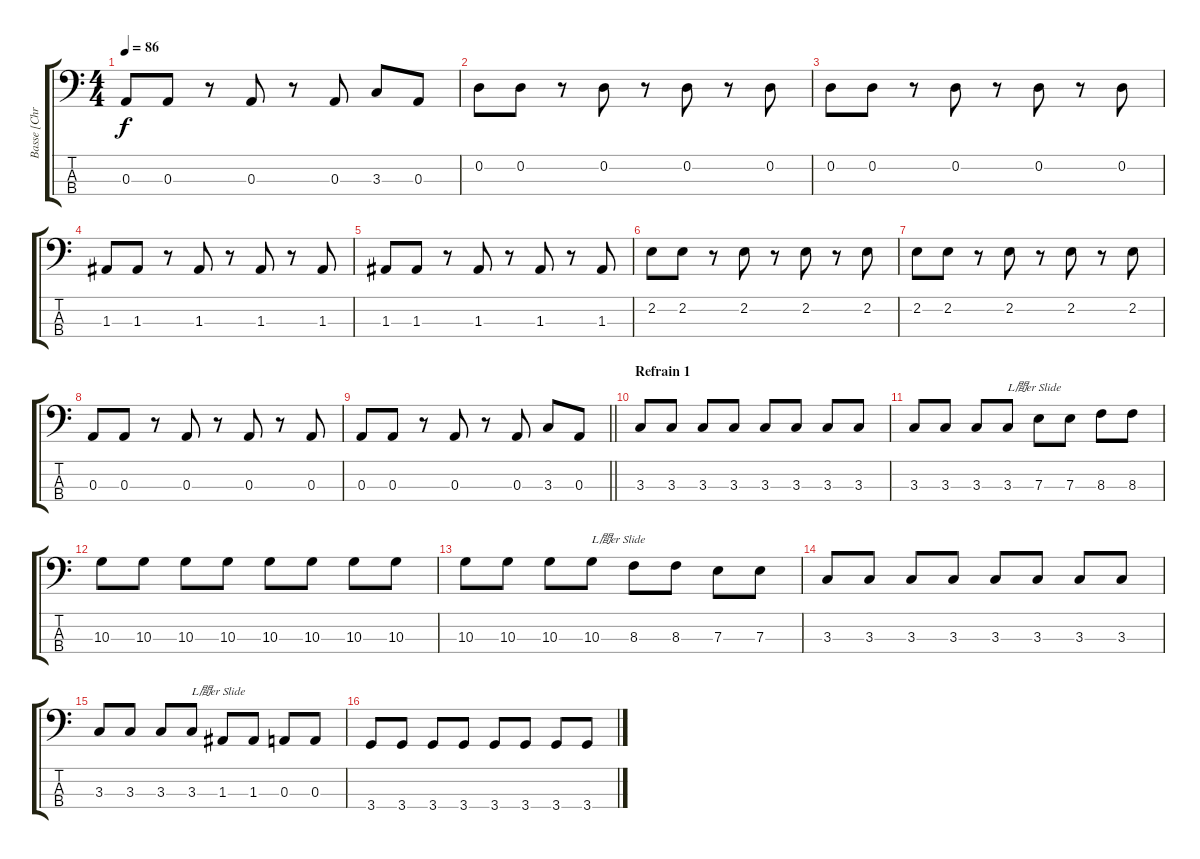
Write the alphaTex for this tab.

\track ("Basse [Christopher Wolstenholme]" "Basse [Chr") {instrument electricbassfinger}
\staff {score tabs}
\tuning (G2 D2 A1 E1) {hide}
\ts (4 4)
\tempo 86
\clef f4
\ks c
0.3.8{dy f} 0.3.8 r.8 0.3.8 r.8 0.3.8 3.3.8 0.3.8 |
0.2.8 0.2.8 r.8 0.2.8 r.8 0.2.8 r.8 0.2.8 |
0.2.8 0.2.8 r.8 0.2.8 r.8 0.2.8 r.8 0.2.8 |
1.3.8 1.3.8 r.8 1.3.8 r.8 1.3.8 r.8 1.3.8 |
1.3.8 1.3.8 r.8 1.3.8 r.8 1.3.8 r.8 1.3.8 |
2.2.8 2.2.8 r.8 2.2.8 r.8 2.2.8 r.8 2.2.8 |
2.2.8 2.2.8 r.8 2.2.8 r.8 2.2.8 r.8 2.2.8 |
0.3.8 0.3.8 r.8 0.3.8 r.8 0.3.8 r.8 0.3.8 |
\barLineRight lightlight
0.3.8 0.3.8 r.8 0.3.8 r.8 0.3.8 3.3.8 0.3.8 |
\section ("" "Refrain 1")
3.3.8 3.3.8 3.3.8 3.3.8 3.3.8 3.3.8 3.3.8 3.3.8 |
3.3.8 3.3.8 3.3.8 3.3.8{txt "L間er Slide"} 7.3.8 7.3.8 8.3.8 8.3.8 |
10.3.8 10.3.8 10.3.8 10.3.8 10.3.8 10.3.8 10.3.8 10.3.8 |
10.3.8 10.3.8 10.3.8 10.3.8{txt "L間er Slide"} 8.3.8 8.3.8 7.3.8 7.3.8 |
3.3.8 3.3.8 3.3.8 3.3.8 3.3.8 3.3.8 3.3.8 3.3.8 |
3.3.8 3.3.8 3.3.8 3.3.8{txt "L間er Slide"} 1.3.8 1.3.8 0.3.8 0.3.8 |
3.4.8 3.4.8 3.4.8 3.4.8 3.4.8 3.4.8 3.4.8 3.4.8
